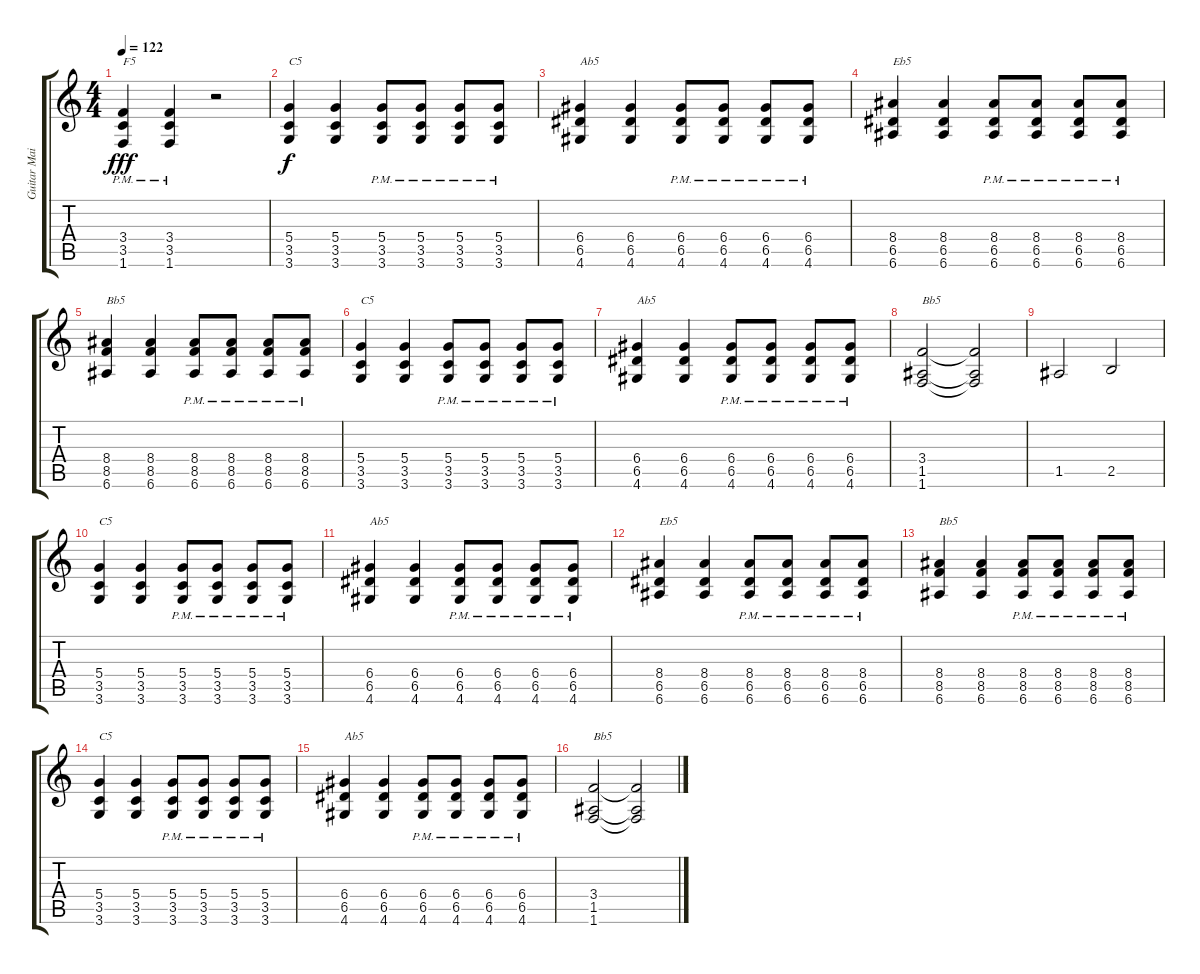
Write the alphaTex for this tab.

\track ("Guitar Main" "Guitar Mai") {instrument distortionguitar}
\staff {score tabs}
\tuning (E4 B3 G3 D3 A2 E2) {hide}
\ts (4 4)
\tempo 122
\clef g2
\ks c
(3.4{pm} 3.5{pm} 1.6{pm}).4{txt "F5" dy fff} (3.4{pm} 3.5{pm} 1.6{pm}).4 r.2 |
(5.4 3.5 3.6).4{txt "C5" dy f} (5.4 3.5 3.6).4 (5.4{pm} 3.5{pm} 3.6{pm}).8 (5.4{pm} 3.5{pm} 3.6{pm}).8 (5.4{pm} 3.5{pm} 3.6{pm}).8 (5.4{pm} 3.5{pm} 3.6{pm}).8 |
(6.4 6.5 4.6).4{txt "Ab5"} (6.4 6.5 4.6).4 (6.4{pm} 6.5{pm} 4.6{pm}).8 (6.4{pm} 6.5{pm} 4.6{pm}).8 (6.4{pm} 6.5{pm} 4.6{pm}).8 (6.4{pm} 6.5{pm} 4.6{pm}).8 |
(8.4 6.5 6.6).4{txt "Eb5"} (8.4 6.5 6.6).4 (8.4{pm} 6.5{pm} 6.6{pm}).8 (8.4{pm} 6.5{pm} 6.6{pm}).8 (8.4{pm} 6.5{pm} 6.6{pm}).8 (8.4{pm} 6.5{pm} 6.6{pm}).8 |
(8.4 8.5 6.6).4{txt "Bb5"} (8.4 8.5 6.6).4 (8.4{pm} 8.5{pm} 6.6{pm}).8 (8.4{pm} 8.5{pm} 6.6{pm}).8 (8.4{pm} 8.5{pm} 6.6{pm}).8 (8.4{pm} 8.5{pm} 6.6{pm}).8 |
(5.4 3.5 3.6).4{txt "C5"} (5.4 3.5 3.6).4 (5.4{pm} 3.5{pm} 3.6{pm}).8 (5.4{pm} 3.5{pm} 3.6{pm}).8 (5.4{pm} 3.5{pm} 3.6{pm}).8 (5.4{pm} 3.5{pm} 3.6{pm}).8 |
(6.4 6.5 4.6).4{txt "Ab5"} (6.4 6.5 4.6).4 (6.4{pm} 6.5{pm} 4.6{pm}).8 (6.4{pm} 6.5{pm} 4.6{pm}).8 (6.4{pm} 6.5{pm} 4.6{pm}).8 (6.4{pm} 6.5{pm} 4.6{pm}).8 |
(3.4 1.5 1.6).2{txt "Bb5"} (3.4{t} 1.5{t} 1.6{t}).2 |
1.5.2 2.5.2 |
(5.4 3.5 3.6).4{txt "C5"} (5.4 3.5 3.6).4 (5.4{pm} 3.5{pm} 3.6{pm}).8 (5.4{pm} 3.5{pm} 3.6{pm}).8 (5.4{pm} 3.5{pm} 3.6{pm}).8 (5.4{pm} 3.5{pm} 3.6{pm}).8 |
(6.4 6.5 4.6).4{txt "Ab5"} (6.4 6.5 4.6).4 (6.4{pm} 6.5{pm} 4.6{pm}).8 (6.4{pm} 6.5{pm} 4.6{pm}).8 (6.4{pm} 6.5{pm} 4.6{pm}).8 (6.4{pm} 6.5{pm} 4.6{pm}).8 |
(8.4 6.5 6.6).4{txt "Eb5"} (8.4 6.5 6.6).4 (8.4{pm} 6.5{pm} 6.6{pm}).8 (8.4{pm} 6.5{pm} 6.6{pm}).8 (8.4{pm} 6.5{pm} 6.6{pm}).8 (8.4{pm} 6.5{pm} 6.6{pm}).8 |
(8.4 8.5 6.6).4{txt "Bb5"} (8.4 8.5 6.6).4 (8.4{pm} 8.5{pm} 6.6{pm}).8 (8.4{pm} 8.5{pm} 6.6{pm}).8 (8.4{pm} 8.5{pm} 6.6{pm}).8 (8.4{pm} 8.5{pm} 6.6{pm}).8 |
(5.4 3.5 3.6).4{txt "C5"} (5.4 3.5 3.6).4 (5.4{pm} 3.5{pm} 3.6{pm}).8 (5.4{pm} 3.5{pm} 3.6{pm}).8 (5.4{pm} 3.5{pm} 3.6{pm}).8 (5.4{pm} 3.5{pm} 3.6{pm}).8 |
(6.4 6.5 4.6).4{txt "Ab5"} (6.4 6.5 4.6).4 (6.4{pm} 6.5{pm} 4.6{pm}).8 (6.4{pm} 6.5{pm} 4.6{pm}).8 (6.4{pm} 6.5{pm} 4.6{pm}).8 (6.4{pm} 6.5{pm} 4.6{pm}).8 |
(3.4 1.5 1.6).2{txt "Bb5"} (3.4{t} 1.5{t} 1.6{t}).2
